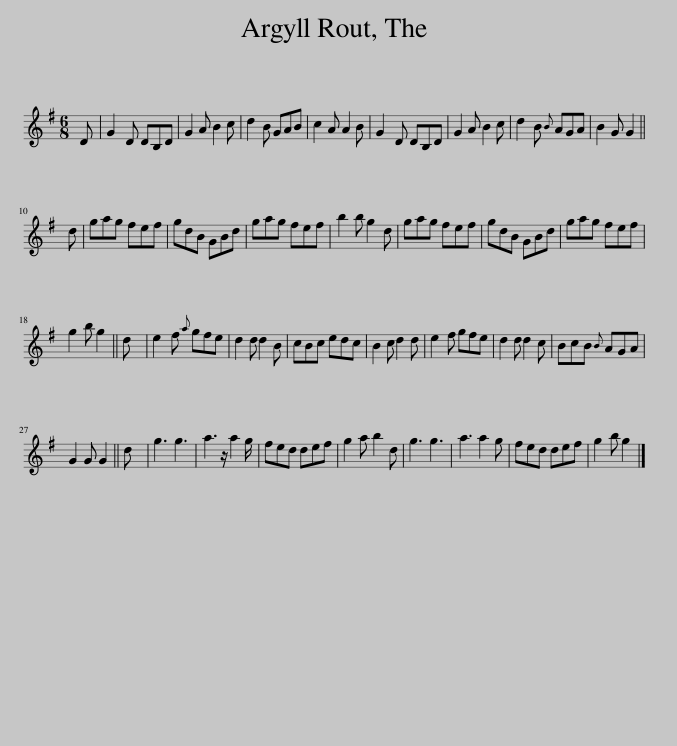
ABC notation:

X:1
L:1/8
M:6/8
I:linebreak $
K:G
V:1 treble
V:1
 D | G2 D DB,D | G2 A B2 c | d2 B GAB | c2 A A2 B | %5
 G2 D DB,D | G2 A B2 c | d2 B{B} AGA | B2 G G2 ||$ d | %10
 gag fef | gdB GBd | gag fef | b2 b g2 d | gag fef | %15
 gdB GBd | gag fef |$ g2 b g2 || d | e2 f{a} gfe | %20
 d2 d d2 B | cBc edc | B2 c d2 d | e2 f gfe | d2 d d2 c | %25
 BcB{B} AGA |$ G2 G G2 || d | g3 g3 | a3 z/ a2 g/ | %30
 fed def | g2 a b2 d | g3 g3 | a3 a2 g | fed def | %35
 g2 b g2 |] %36
